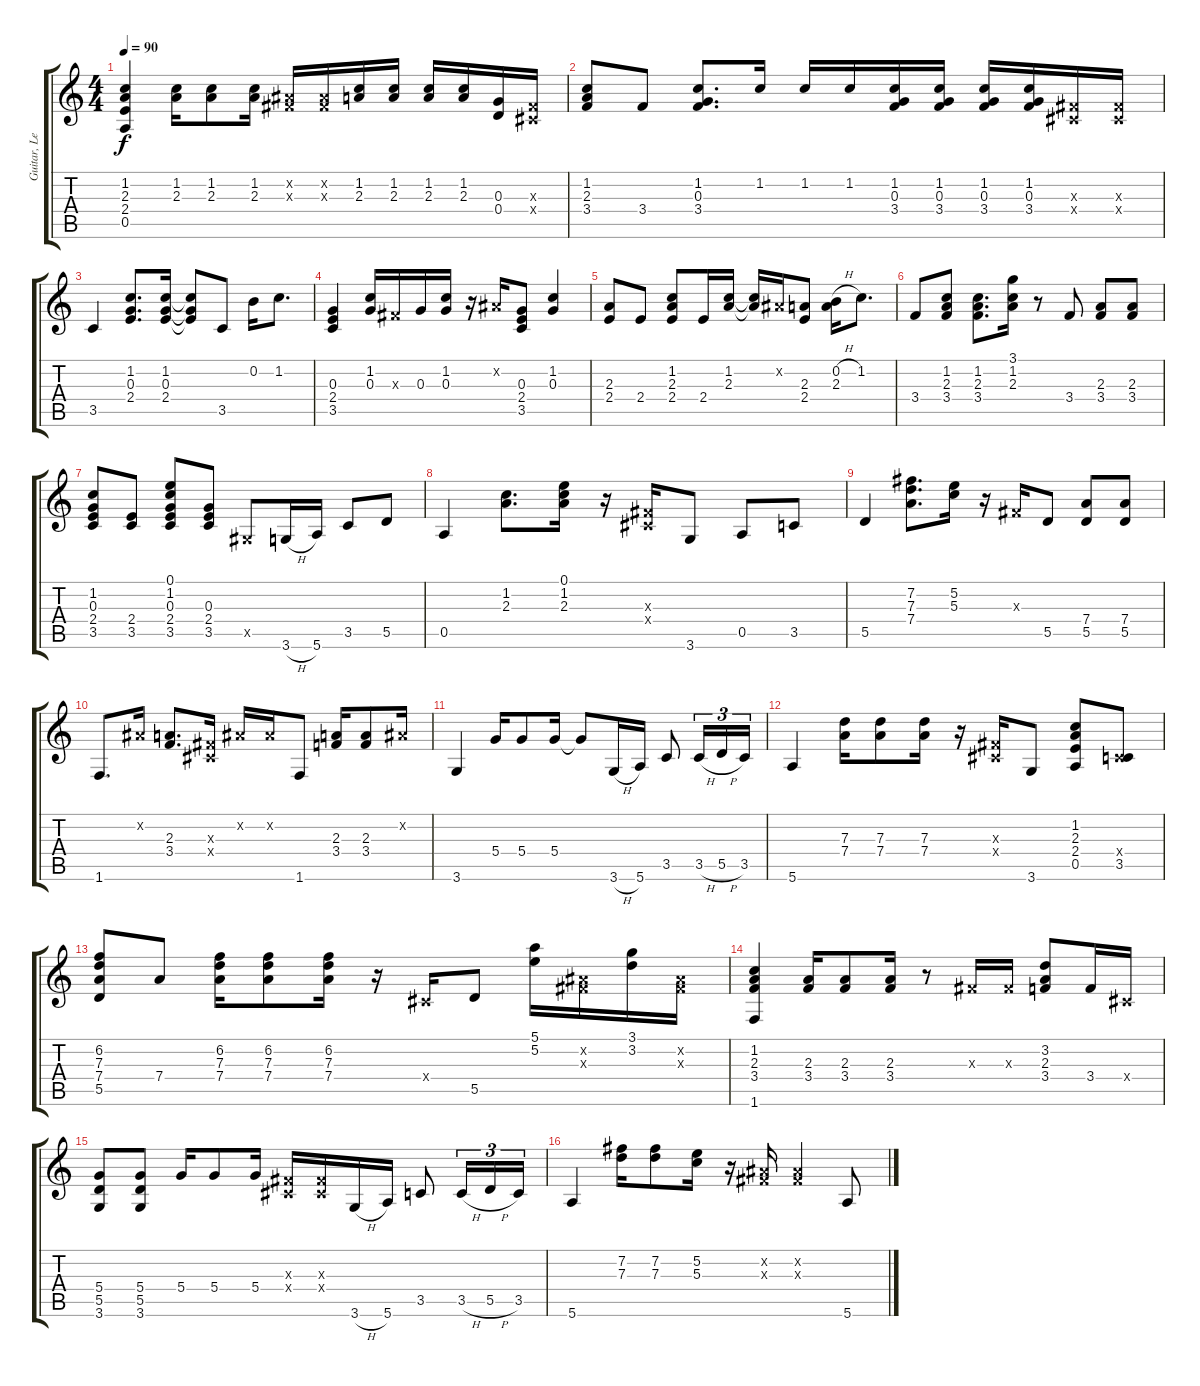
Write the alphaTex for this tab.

\track ("Guitar, Lead (Edge)" "Guitar, Le") {instrument overdrivenguitar}
\staff {score tabs}
\tuning (E4 B3 G3 D3 A2 E2) {hide}
\ts (4 4)
\tempo 90
\clef g2
\ks c
(1.2 2.3 2.4 0.5).4{dy f} (1.2 2.3).16 (1.2 2.3).8 (1.2 2.3).16 (-1.2{x} -1.3{x}).16 (-1.2{x} -1.3{x}).16 (1.2 2.3).16 (1.2 2.3).16 (1.2 2.3).16 (1.2 2.3).16 (0.3 0.4).16 (-1.3{x} -1.4{x}).16 |
(1.2 2.3 3.4).8 3.4.8 (1.2 0.3 3.4).8{d} 1.2.16 1.2.16 1.2.16 (1.2 0.3 3.4).16 (1.2 0.3 3.4).16 (1.2 0.3 3.4).16 (1.2 0.3 3.4).16 (-1.3{x} -1.4{x}).16 (-1.3{x} -1.4{x}).16 |
3.5.4 (1.2 0.3 2.4).8{d} (1.2 0.3 2.4).16 (1.2{t} 0.3{t} 2.4{t}).8 3.5.8 0.2.16 1.2.8{d} |
(0.3 2.4 3.5).4 (1.2 0.3).16 -1.3{x}.16 0.3.16 (1.2 0.3).16 r.16 -1.2{x}.16 (0.3 2.4 3.5).8 (1.2 0.3).4 |
(2.3 2.4).8 2.4.8 (1.2 2.3 2.4).8 2.4.16 (1.2 2.3).16 (1.2{t} 2.3{t}).16 -1.2{x}.16 (2.3 2.4).8 (0.2{h} 2.3).16 1.2.8{d} |
3.4.8 (1.2 2.3 3.4).8 (1.2 2.3 3.4).8{d} (3.1 1.2 2.3).16 r.8 3.4.8 (2.3 3.4).8 (2.3 3.4).8 |
(1.2 0.3 2.4 3.5).8 (2.4 3.5).8 (0.1 1.2 0.3 2.4 3.5).8 (0.3 2.4 3.5).8 -1.5{x}.8 3.6{h}.16 5.6.16 3.5.8 5.5.8 |
0.5.4 (1.2 2.3).8{d} (0.1 1.2 2.3).16 r.16 (-1.3{x} -1.4{x}).16 3.6.8 0.5.8 3.5.8 |
5.5.4 (7.2 7.3 7.4).8{d} (5.2 5.3).16 r.16 -1.3{x}.16 5.5.8 (7.4 5.5).8 (7.4 5.5).8 |
1.6.8{d} -1.2{x}.16 (2.3 3.4).8{d} (-1.3{x} -1.4{x}).16 -1.2{x}.16 -1.2{x}.16 1.6.8 (2.3 3.4).16 (2.3 3.4).8 -1.2{x}.16 |
3.6.4 5.4.16 5.4.8 5.4.16 5.4{t}.8 3.6{h}.16 5.6.16 3.5.8 3.5{h}.16{tu (3 2)} 5.5{h}.16{tu (3 2)} 3.5.16{tu (3 2)} |
5.6.4 (7.3 7.4).16 (7.3 7.4).8 (7.3 7.4).16 r.16 (-1.3{x} -1.4{x}).16 3.6.8 (1.2 2.3 2.4 0.5).8 (-1.4{x} 3.5).8 |
(6.2 7.3 7.4 5.5).8 7.4.8 (6.2 7.3 7.4).16 (6.2 7.3 7.4).8 (6.2 7.3 7.4).16 r.16 -1.4{x}.16 5.5.8 (5.1 5.2).16 (-1.2{x} -1.3{x}).16 (3.1 3.2).16 (-1.2{x} -1.3{x}).16 |
(1.2 2.3 3.4 1.6).4 (2.3 3.4).16 (2.3 3.4).8 (2.3 3.4).16 r.8 -1.3{x}.16 -1.3{x}.16 (3.2 2.3 3.4).8 3.4.16 -1.4{x}.16 |
(5.4 5.5 3.6).8 (5.4 5.5 3.6).8 5.4.16 5.4.8 5.4.16 (-1.3{x} -1.4{x}).16 (-1.3{x} -1.4{x}).16 3.6{h}.16 5.6.16 3.5.8 3.5{h}.16{tu (3 2)} 5.5{h}.16{tu (3 2)} 3.5.16{tu (3 2)} |
5.6.4 (7.2 7.3).16 (7.2 7.3).8 (5.2 5.3).16 r.16 (-1.2{x} -1.3{x}).16 (-1.2{x} -1.3{x}).4 5.6.8
